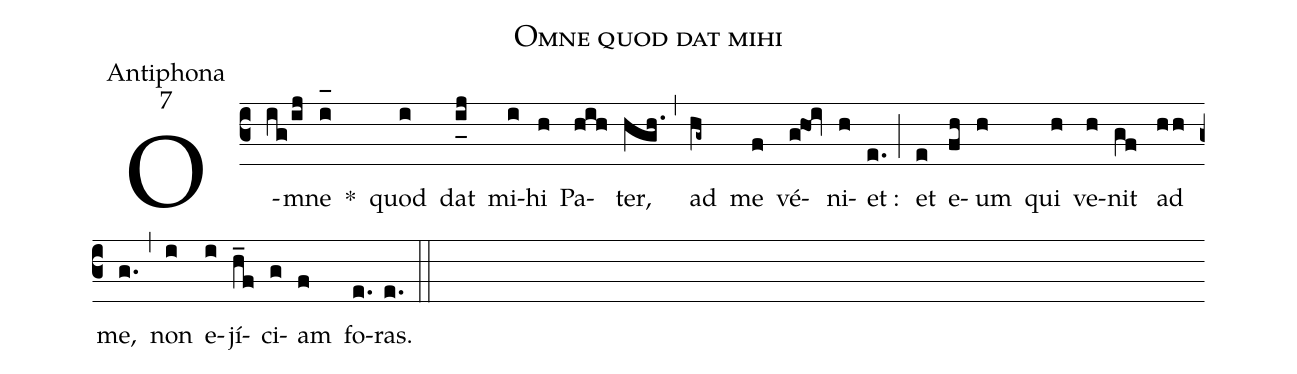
name:Omne quod dat mihi;
office-part:Antiphona;
mode:7;
%%
(c3) O(ig/ij)mne(i_[oh:h]) *() quod(i) dat(i_[uh:l]j) mi(i)hi(h) Pa(hih)ter,(hgh.) (,) ad(hg~) me(f) vé(ghOi)ni(h)et :(e.) (;) et(e) e(fh)um(h) qui(h) ve(h)nit(gf) ad(hh) me,(g.) (,) non(i) e(i)jí(h_f)ci(g)am(f) fo(e.)ras.(e.) (::)
